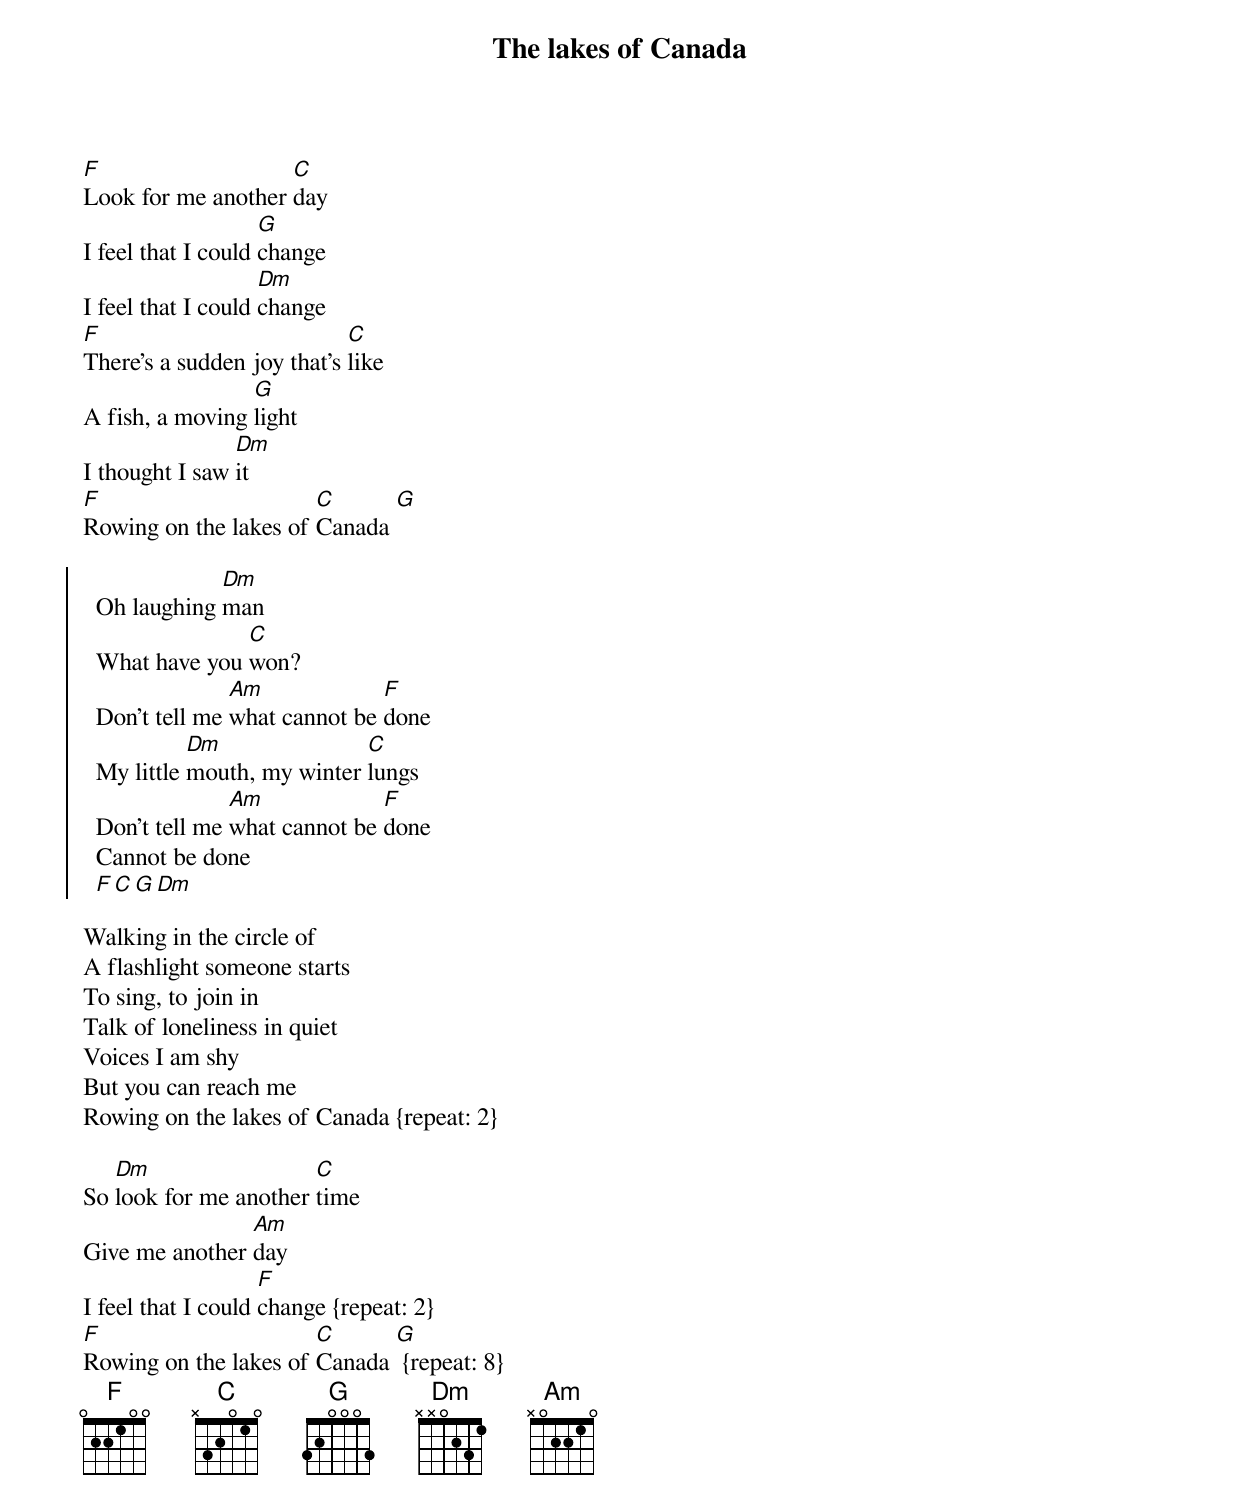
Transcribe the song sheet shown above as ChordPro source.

{title: The lakes of Canada}
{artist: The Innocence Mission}
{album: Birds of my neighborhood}
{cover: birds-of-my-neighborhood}
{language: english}
{columns: 2}
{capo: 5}
{define: Dm frets X X 0 2 3 1}
{define: F base-fret 1 frets 0 2 2 1 0 0}
{define: C frets X 3 2 0 1 0}
{define: G frets 3 2 0 0 0 3}
{define: Am frets X 0 2 2 1 0}

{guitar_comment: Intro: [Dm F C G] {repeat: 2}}
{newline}
[F]Look for me another [C]day
I feel that I could [G]change
I feel that I could [Dm]change
[F]There's a sudden joy that's [C]like
A fish, a moving [G]light
I thought I saw [Dm]it
[F]Rowing on the lakes of [C]Canada [G]

{start_of_chorus}
  Oh laughing [Dm]man
  What have you [C]won?
  Don't tell me [Am]what cannot be [F]done
  My little [Dm]mouth, my winter [C]lungs
  Don't tell me [Am]what cannot be [F]done
  Cannot be done
  [F C G Dm]
{end_of_chorus}

Walking in the circle of
A flashlight someone starts
To sing, to join in
Talk of loneliness in quiet
Voices I am shy
But you can reach me
Rowing on the lakes of Canada {repeat: 2}

So [Dm]look for me another [C]time
Give me another [Am]day
I feel that I could [F]change {repeat: 2}
[F]Rowing on the lakes of [C]Canada [G] {repeat: 8}
